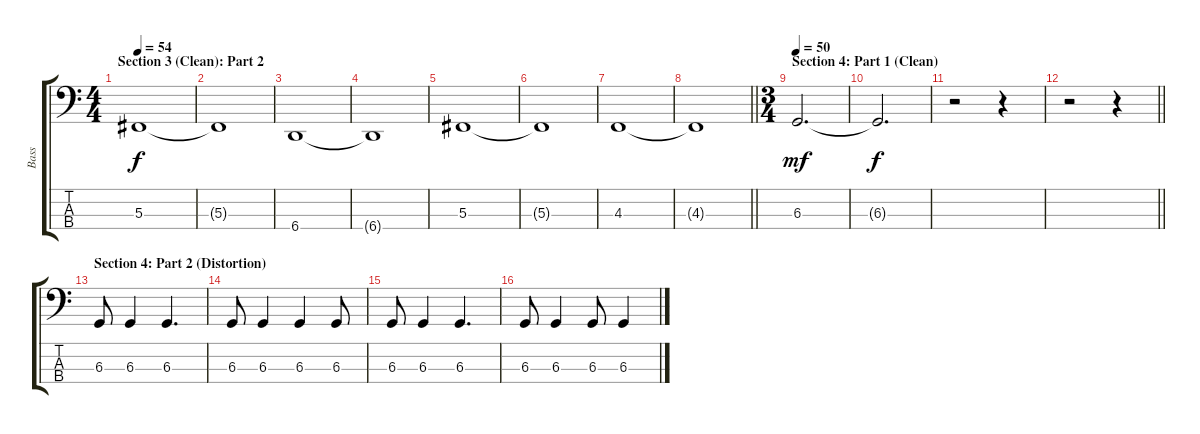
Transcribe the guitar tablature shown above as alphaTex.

\track ("Bass" "Bass") {instrument electricbasspick}
\staff {score tabs}
\tuning (B1 Gb1 Db1 Ab0) {hide}
\ts (4 4)
\section ("" "Section 3 (Clean): Part 2")
\tempo 54
\clef f4
\ks c
5.3.1{dy f} |
5.3{t}.1 |
6.4.1 |
6.4{t}.1 |
5.3.1 |
5.3{t}.1 |
4.3.1 |
\barLineRight lightlight
4.3{t}.1 |
\ts (3 4)
\section ("" "Section 4: Part 1 (Clean)")
\tempo 50
6.3.2{d dy mf} |
6.3{t}.2{d dy f} |
r.2 r.4 |
\barLineRight lightlight
r.2 r.4 |
\section ("" "Section 4: Part 2 (Distortion)")
6.3.8 6.3.4 6.3.4{d} |
6.3.8 6.3.4 6.3.4 6.3.8 |
6.3.8 6.3.4 6.3.4{d} |
6.3.8 6.3.4 6.3.8 6.3.4
